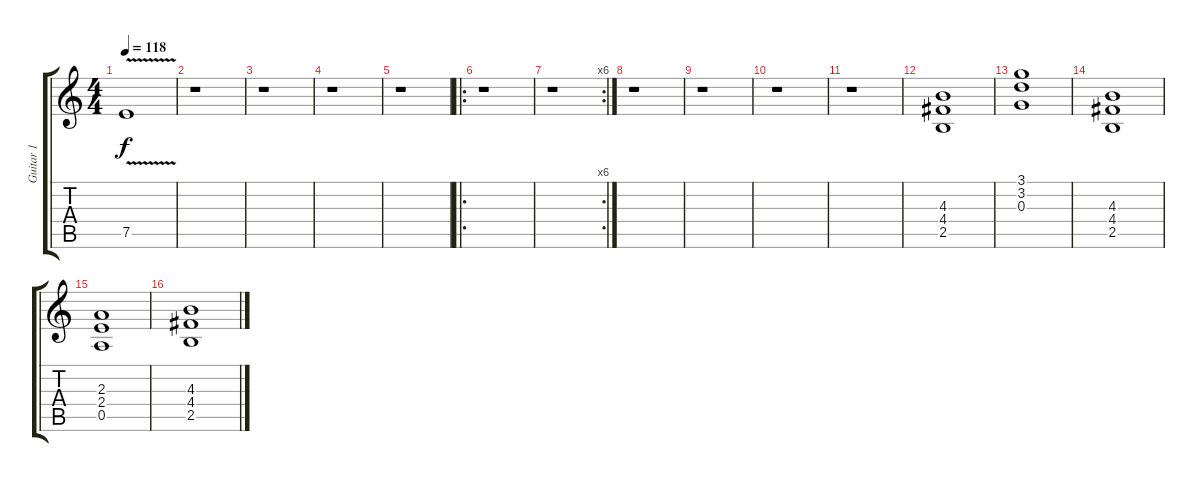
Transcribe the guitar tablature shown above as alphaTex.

\track ("Guitar 1" "Guitar 1") {instrument overdrivenguitar}
\staff {score tabs}
\tuning (E4 B3 G3 D3 A2 E2) {hide}
\ts (4 4)
\tempo 118
\clef g2
\ks c
7.5{v}.1{dy f} |
r.1 |
r.1 |
r.1 |
r.1 |
\ro
r.1 |
\rc 6
r.1 |
r.1 |
r.1 |
r.1 |
r.1 |
(4.3 4.4 2.5).1 |
(3.1 3.2 0.3).1 |
(4.3 4.4 2.5).1 |
(2.3 2.4 0.5).1 |
(4.3 4.4 2.5).1
